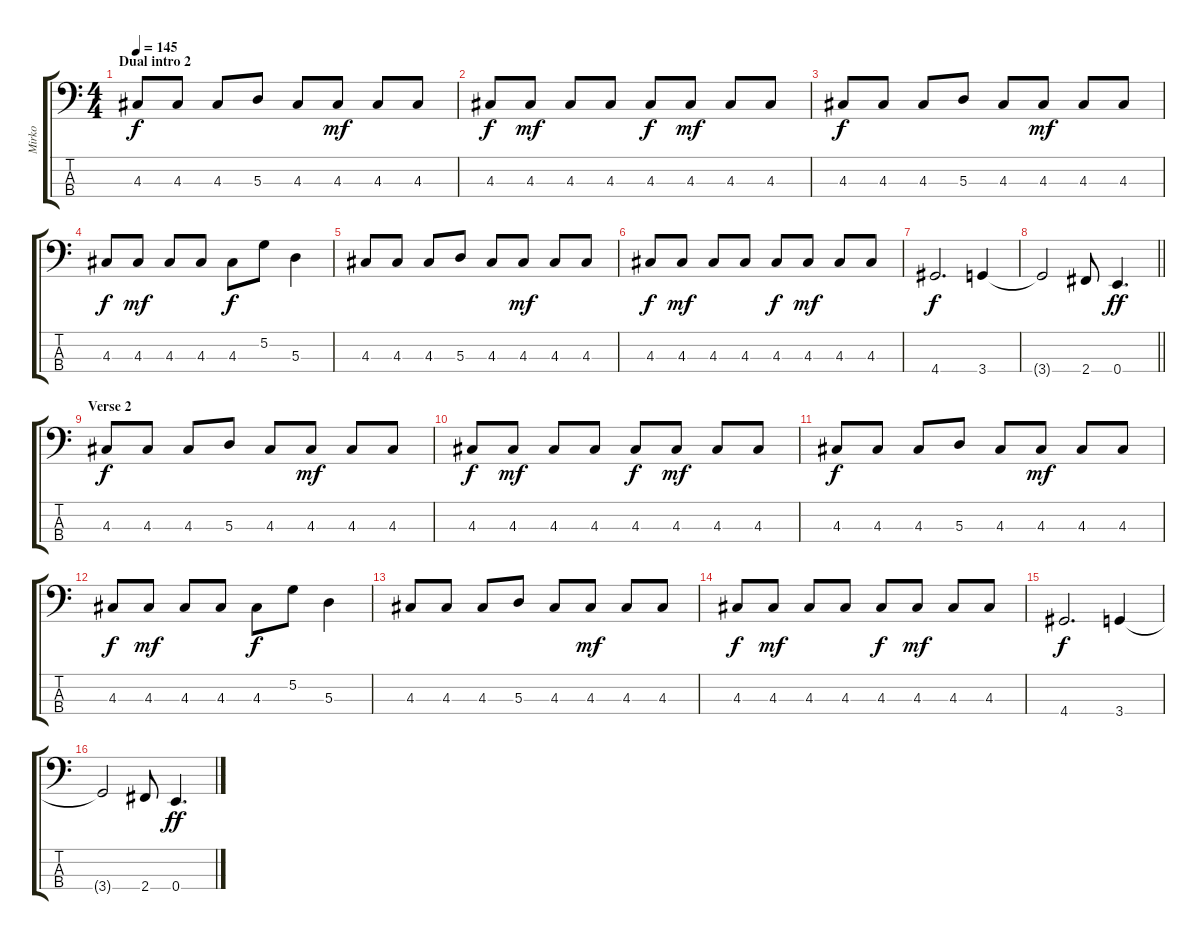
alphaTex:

\track ("Mirko" "Mirko") {instrument electricbassfinger}
\staff {score tabs}
\tuning (G2 D2 A1 E1) {hide}
\ts (4 4)
\section ("" "Dual intro 2")
\tempo 145
\clef f4
\ks c
4.3.8{dy f} 4.3.8 4.3.8 5.3.8 4.3.8 4.3.8{dy mf} 4.3.8 4.3.8 |
4.3.8{dy f} 4.3.8{dy mf} 4.3.8 4.3.8 4.3.8{dy f} 4.3.8{dy mf} 4.3.8 4.3.8 |
4.3.8{dy f} 4.3.8 4.3.8 5.3.8 4.3.8 4.3.8{dy mf} 4.3.8 4.3.8 |
4.3.8{dy f} 4.3.8{dy mf} 4.3.8 4.3.8 4.3.8{dy f} 5.2.8 5.3.4 |
4.3.8 4.3.8 4.3.8 5.3.8 4.3.8 4.3.8{dy mf} 4.3.8 4.3.8 |
4.3.8{dy f} 4.3.8{dy mf} 4.3.8 4.3.8 4.3.8{dy f} 4.3.8{dy mf} 4.3.8 4.3.8 |
4.4.2{d dy f} 3.4.4 |
\barLineRight lightlight
3.4{t}.2 2.4.8 0.4.4{d dy ff} |
\section ("" "Verse 2")
4.3.8{dy f} 4.3.8 4.3.8 5.3.8 4.3.8 4.3.8{dy mf} 4.3.8 4.3.8 |
4.3.8{dy f} 4.3.8{dy mf} 4.3.8 4.3.8 4.3.8{dy f} 4.3.8{dy mf} 4.3.8 4.3.8 |
4.3.8{dy f} 4.3.8 4.3.8 5.3.8 4.3.8 4.3.8{dy mf} 4.3.8 4.3.8 |
4.3.8{dy f} 4.3.8{dy mf} 4.3.8 4.3.8 4.3.8{dy f} 5.2.8 5.3.4 |
4.3.8 4.3.8 4.3.8 5.3.8 4.3.8 4.3.8{dy mf} 4.3.8 4.3.8 |
4.3.8{dy f} 4.3.8{dy mf} 4.3.8 4.3.8 4.3.8{dy f} 4.3.8{dy mf} 4.3.8 4.3.8 |
4.4.2{d dy f} 3.4.4 |
3.4{t}.2 2.4.8 0.4.4{d dy ff}
